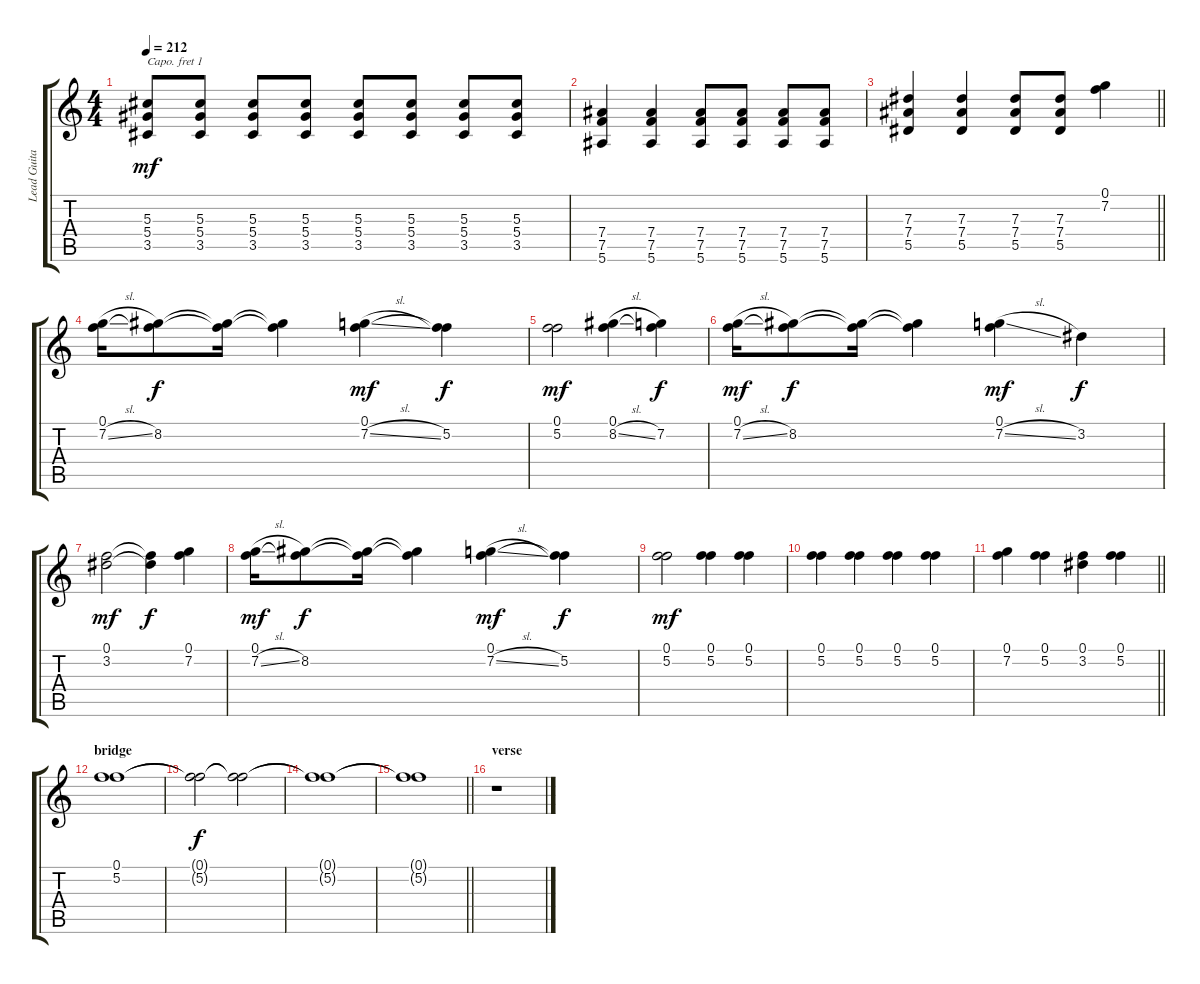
\track ("Lead Guitar (Capo 1st Fret!!!)" "Lead Guita") {instrument overdrivenguitar}
\staff {score tabs}
\capo 1
\tuning (E4 B3 G3 D3 A2 E2) {hide}
\ts (4 4)
\tempo 212
\clef g2
\ks c
(5.3 5.4 3.5).8{dy mf} (5.3 5.4 3.5).8 (5.3 5.4 3.5).8 (5.3 5.4 3.5).8 (5.3 5.4 3.5).8 (5.3 5.4 3.5).8 (5.3 5.4 3.5).8 (5.3 5.4 3.5).8 |
(7.4 7.5 5.6).4 (7.4 7.5 5.6).4 (7.4 7.5 5.6).8 (7.4 7.5 5.6).8 (7.4 7.5 5.6).8 (7.4 7.5 5.6).8 |
\barLineRight lightlight
(7.3 7.4 5.5).4 (7.3 7.4 5.5).4 (7.3 7.4 5.5).8 (7.3 7.4 5.5).8 (0.1 7.2).4{instrument distortionguitar} |
(0.1 7.2{sl}).16 (0.1{t} 8.2).8{dy f} (0.1{t} 8.2{t}).16 (0.1{t} 8.2{t}).4 (0.1 7.2{sl}).4{dy mf} (0.1{t} 5.2).4{dy f} |
(0.1 5.2).2{dy mf} (0.1 8.2{sl}).4 (0.1{t} 7.2).4{dy f} |
(0.1 7.2{sl}).16{dy mf} (0.1{t} 8.2).8{dy f} (0.1{t} 8.2{t}).16 (0.1{t} 8.2{t}).4 (0.1 7.2{sl}).4{dy mf} 3.2.4{dy f} |
(0.1 3.2).2{dy mf} (0.1{t} 3.2{t}).4{dy f} (0.1 7.2).4 |
(0.1 7.2{sl}).16{dy mf} (0.1{t} 8.2).8{dy f} (0.1{t} 8.2{t}).16 (0.1{t} 8.2{t}).4 (0.1 7.2{sl}).4{dy mf} (0.1{t} 5.2).4{dy f} |
(0.1 5.2).2{dy mf} (0.1 5.2).4 (0.1 5.2).4 |
(0.1 5.2).4 (0.1 5.2).4 (0.1 5.2).4 (0.1 5.2).4 |
\barLineRight lightlight
(0.1 7.2).4 (0.1 5.2).4 (0.1 3.2).4 (0.1 5.2).4 |
\section ("" "bridge")
(0.1 5.2).1 |
(0.1{t} 5.2{t}).2{dy f} (0.1{t} 5.2{t}).2{volume 5} |
(0.1{t} 5.2{t}).1 |
\barLineRight lightlight
(0.1{t} 5.2{t}).1 |
\section ("" "verse")
r.1
